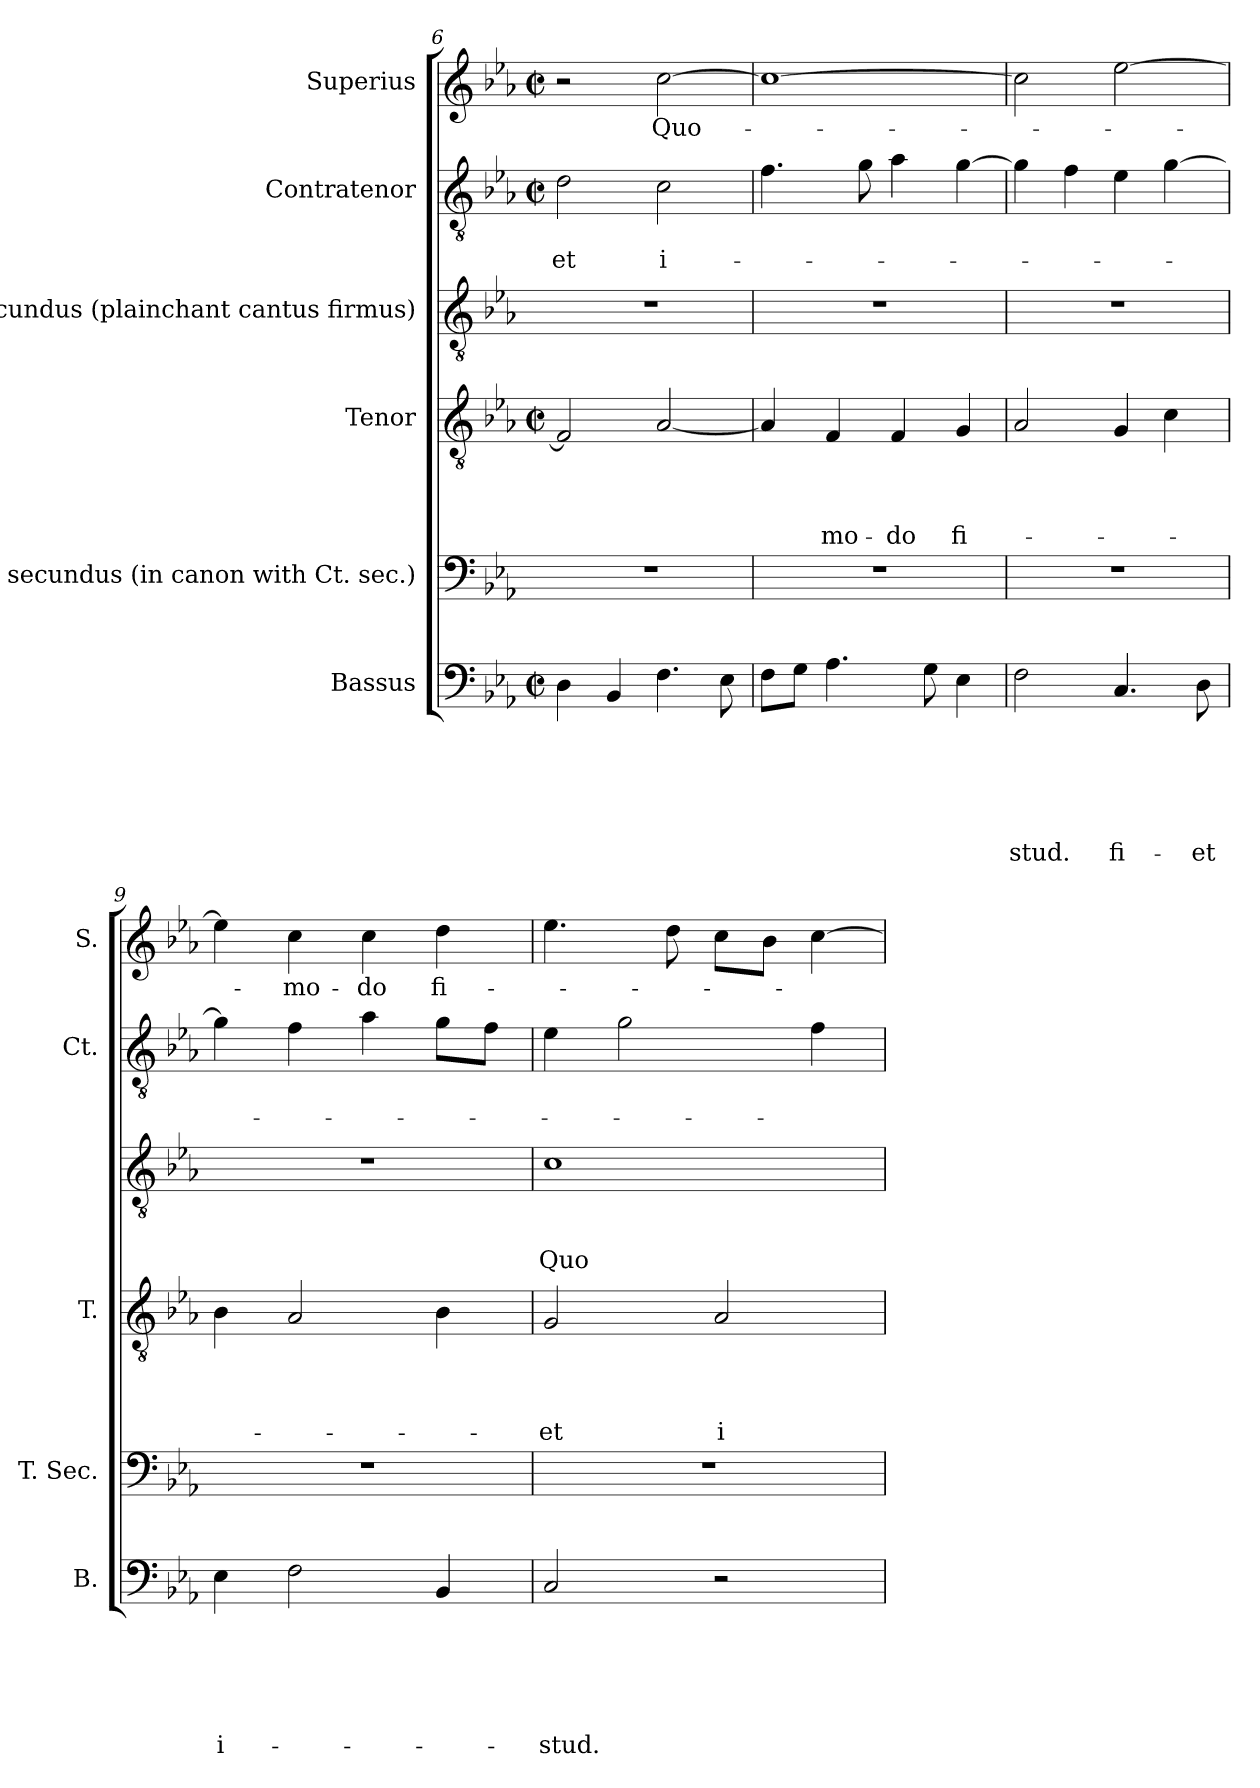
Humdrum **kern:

**kern	**text	**text	**text	**text	**text	**text	**kern	**kern	**text	**text	**text	**text	**kern	**text	**text	**text	**kern	**text	**text	**kern	**text
*part6	*part6	*part6	*part6	*part6	*part6	*part6	*part5	*part4	*part4	*part4	*part4	*part4	*part3	*part3	*part3	*part3	*part2	*part2	*part2	*part1	*part1
*staff6	*staff6	*staff6	*staff6	*staff6	*staff6	*staff6	*staff5	*staff4	*staff4	*staff4	*staff4	*staff4	*staff3	*staff3	*staff3	*staff3	*staff2	*staff2	*staff2	*staff1	*staff1
*I"Bassus	*	*	*	*	*	*	*I"Tenor secundus (in canon with Ct. sec.)	*I"Tenor	*	*	*	*	*I"secundus (plainchant cantus firmus)	*	*	*	*I"Contratenor	*	*	*I"Superius	*
*I'B.	*	*	*	*	*	*	*I'T. Sec.	*I'T.	*	*	*	*	*	*	*	*	*I'Ct.	*	*	*I'S.	*
*clefF4	*	*	*	*	*	*	*clefF4	*clefGv2	*	*	*	*	*clefGv2	*	*	*	*clefGv2	*	*	*clefG2	*
*k[b-e-a-]	*	*	*	*	*	*	*k[b-e-a-]	*k[b-e-a-]	*	*	*	*	*k[b-e-a-]	*	*	*	*k[b-e-a-]	*	*	*k[b-e-a-]	*
*E-:	*	*	*	*	*	*	*E-:	*E-:	*	*	*	*	*E-:	*	*	*	*E-:	*	*	*E-:	*
*M2/2	*	*	*	*	*	*	*	*M2/2	*	*	*	*	*	*	*	*	*M2/2	*	*	*M2/2	*
*met(c|)	*	*	*	*	*	*	*	*met(c|)	*	*	*	*	*	*	*	*	*met(c|)	*	*	*met(c|)	*
=6	=6	=6	=6	=6	=6	=6	=6	=6	=6	=6	=6	=6	=6	=6	=6	=6	=6	=6	=6	=6	=6
!	!	!	!	!	!	!	!	!	!	!	!	!	!	!	!	!	!	!	!LO:LY:b	!	!
4D\	.	.	.	.	.	.	1r	2F/]	.	.	.	.	1r	.	.	.	2d\	.	-et	2r	.
4BB-/	.	.	.	.	.	.	.	.	.	.	.	.	.	.	.	.	.	.	.	.	.
!	!	!	!	!	!	!	!	!	!	!	!	!	!	!	!	!	!	!	!LO:LY:b:rj	!	!LO:LY:b
4.F\	.	.	.	.	.	.	.	[>2A-/	.	.	.	.	.	.	.	.	2c\	.	i-	[>2cc\	Quo-
8E-\	.	.	.	.	.	.	.	.	.	.	.	.	.	.	.	.	.	.	.	.	.
!!LO:PB:g=z
=7	=7	=7	=7	=7	=7	=7	=7	=7	=7	=7	=7	=7	=7	=7	=7	=7	=7	=7	=7	=7	=7
8F\L	.	.	.	.	.	.	1r	4A-/]	.	.	.	.	1r	.	.	.	4.f\	.	.	1cc_	.
8G\J	.	.	.	.	.	.	.	.	.	.	.	.	.	.	.	.	.	.	.	.	.
!	!	!	!	!	!	!	!	!	!	!	!	!LO:LY:b	!	!	!	!	!	!	!	!	!
4.A-\	.	.	.	.	.	.	.	4F/	.	.	.	-mo-	.	.	.	.	.	.	.	.	.
.	.	.	.	.	.	.	.	.	.	.	.	.	.	.	.	.	8g\	.	.	.	.
!	!	!	!	!	!	!	!	!	!	!	!	!LO:LY:b:rj	!	!	!	!	!	!	!	!	!
.	.	.	.	.	.	.	.	4F/	.	.	.	-do	.	.	.	.	4a-\	.	.	.	.
8G\	.	.	.	.	.	.	.	.	.	.	.	.	.	.	.	.	.	.	.	.	.
!	!	!	!	!	!	!	!	!	!	!	!	!LO:LY:b	!	!	!	!	!	!	!	!	!
4E-\	.	.	.	.	.	.	.	4G/	.	.	.	fi-	.	.	.	.	[>4g\	.	.	.	.
=8	=8	=8	=8	=8	=8	=8	=8	=8	=8	=8	=8	=8	=8	=8	=8	=8	=8	=8	=8	=8	=8
!	!	!	!	!	!	!LO:LY:b	!	!	!	!	!	!	!	!	!	!	!	!	!	!	!
2F\	.	.	.	.	.	-stud.	1r	2A-/	.	.	.	.	1r	.	.	.	4g\]	.	.	2cc\]	.
.	.	.	.	.	.	.	.	.	.	.	.	.	.	.	.	.	4f\	.	.	.	.
!	!	!	!	!	!	!LO:LY:b	!	!	!	!	!	!	!	!	!	!	!	!	!	!	!
4.C/	.	.	.	.	.	fi-	.	4G/	.	.	.	.	.	.	.	.	4e-\	.	.	[>2ee-\	.
.	.	.	.	.	.	.	.	4c\	.	.	.	.	.	.	.	.	[>4g\	.	.	.	.
!	!	!	!	!	!	!LO:LY:b	!	!	!	!	!	!	!	!	!	!	!	!	!	!	!
8D\	.	.	.	.	.	-et	.	.	.	.	.	.	.	.	.	.	.	.	.	.	.
=9	=9	=9	=9	=9	=9	=9	=9	=9	=9	=9	=9	=9	=9	=9	=9	=9	=9	=9	=9	=9	=9
!	!	!	!	!	!	!LO:LY:b:rj	!	!	!	!	!	!	!	!	!	!	!	!	!	!	!
4E-\	.	.	.	.	.	i-	1r	4B-\	.	.	.	.	1r	.	.	.	4g\]	.	.	4ee-\]	.
!	!	!	!	!	!	!	!	!	!	!	!	!	!	!	!	!	!	!	!	!	!LO:LY:b
2F\	.	.	.	.	.	.	.	2A-/	.	.	.	.	.	.	.	.	4f\	.	.	4cc\	-mo-
!	!	!	!	!	!	!	!	!	!	!	!	!	!	!	!	!	!	!	!	!	!LO:LY:b:rj
.	.	.	.	.	.	.	.	.	.	.	.	.	.	.	.	.	4a-\	.	.	4cc\	-do
!	!	!	!	!	!	!	!	!	!	!	!	!	!	!	!	!	!	!	!	!	!LO:LY:b
4BB-/	.	.	.	.	.	.	.	4B-\	.	.	.	.	.	.	.	.	8g\L	.	.	4dd\	fi-
.	.	.	.	.	.	.	.	.	.	.	.	.	.	.	.	.	8f\J	.	.	.	.
=10	=10	=10	=10	=10	=10	=10	=10	=10	=10	=10	=10	=10	=10	=10	=10	=10	=10	=10	=10	=10	=10
!	!	!	!	!	!	!LO:LY:b	!	!	!	!	!	!LO:LY:b	!	!	!	!LO:LY:b	!	!	!	!	!
2C/	.	.	.	.	.	-stud.	1r	2G/	.	.	.	-et	1c	.	.	Quo-	4e-\	.	.	4.ee-\	.
.	.	.	.	.	.	.	.	.	.	.	.	.	.	.	.	.	2g\	.	.	.	.
.	.	.	.	.	.	.	.	.	.	.	.	.	.	.	.	.	.	.	.	8dd\	.
!	!	!	!	!	!	!	!	!	!	!	!	!LO:LY:b	!	!	!	!	!	!	!	!	!
2r	.	.	.	.	.	.	.	2A-/	.	.	.	i-	.	.	.	.	.	.	.	8cc\L	.
.	.	.	.	.	.	.	.	.	.	.	.	.	.	.	.	.	.	.	.	8b-\J	.
.	.	.	.	.	.	.	.	.	.	.	.	.	.	.	.	.	4f\	.	.	[>4cc\	.
=	=	=	=	=	=	=	=	=	=	=	=	=	=	=	=	=	=	=	=	=	=
*-	*-	*-	*-	*-	*-	*-	*-	*-	*-	*-	*-	*-	*-	*-	*-	*-	*-	*-	*-	*-	*-
